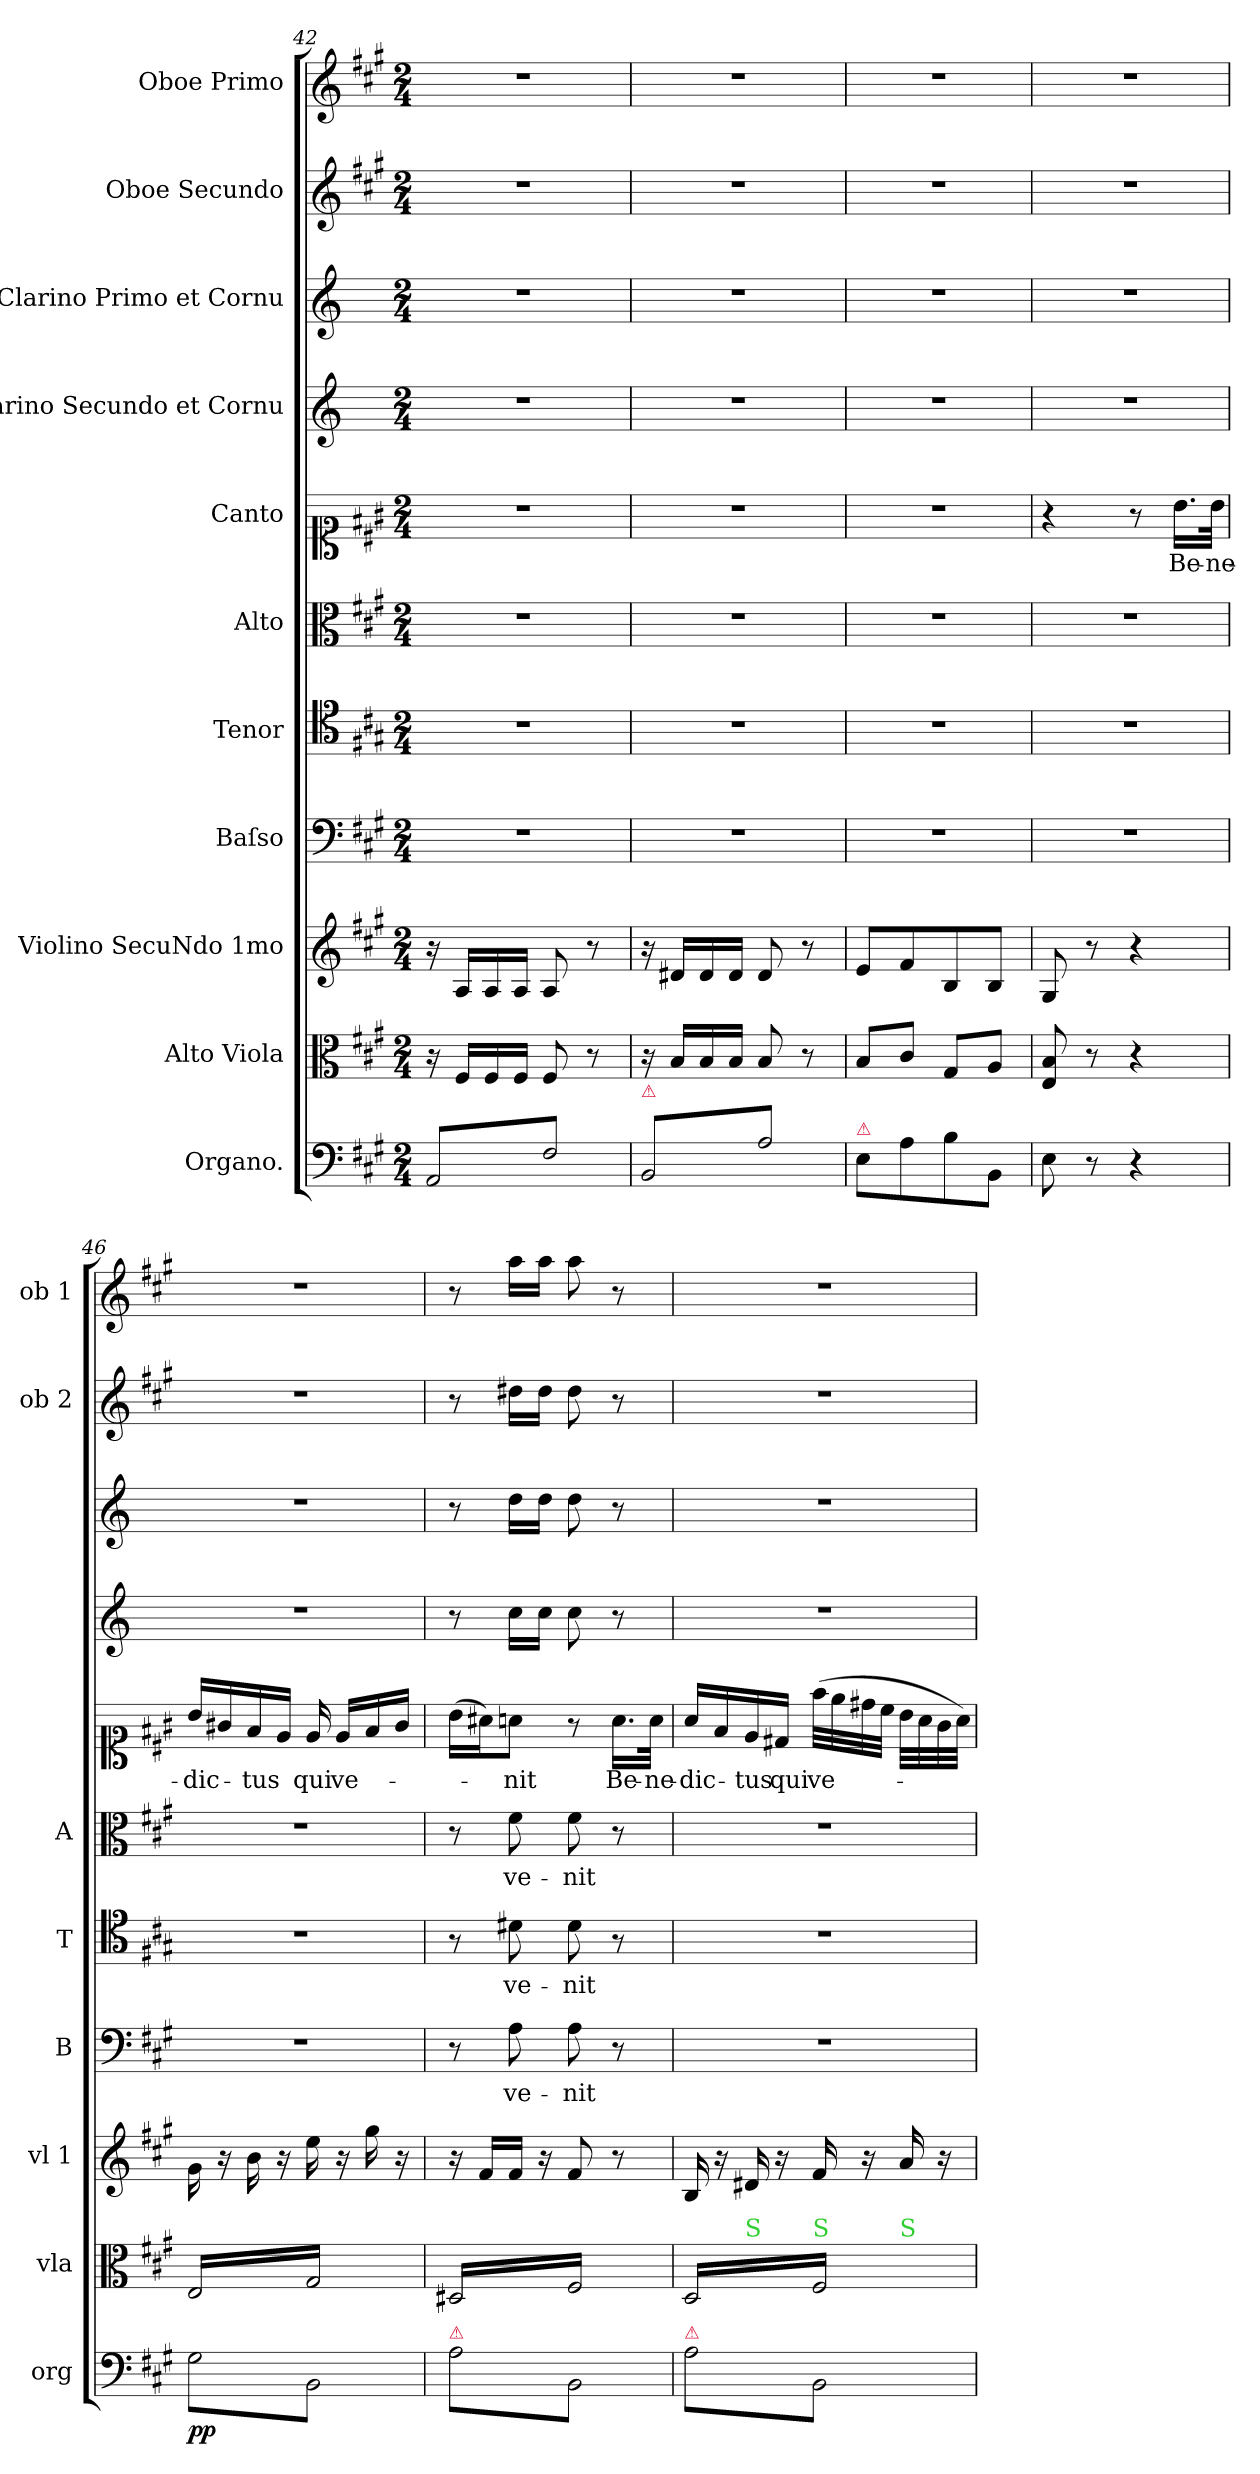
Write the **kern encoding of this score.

**kern	**dynam	**kern	**kern	**kern	**text	**kern	**text	**kern	**text	**kern	**text	**kern	**kern	**kern	**kern
*part11	*part11	*part10	*part9	*part8	*part8	*part7	*part7	*part6	*part6	*part5	*part5	*part4	*part3	*part2	*part1
*staff11	*staff11	*staff10	*staff9	*staff8	*staff8	*staff7	*staff7	*staff6	*staff6	*staff5	*staff5	*staff4	*staff3	*staff2	*staff1
*I"Organo.	*	*I"Alto Viola	*I"Violino SecuNdo 1mo	*I"Baſso	*	*I"Tenor	*	*I"Alto	*	*I"Canto	*	*I"Clarino Secundo et Cornu	*I"Clarino Primo et Cornu	*I"Oboe Secundo	*I"Oboe Primo
*I'org	*	*I'vla	*I'vl 1	*I'B	*	*I'T	*	*I'A	*	*	*	*	*	*I'ob 2	*I'ob 1
*clefF4	*	*clefC3	*clefG2	*clefF4	*	*clefC4	*	*clefC3	*	*clefC1	*	*clefG2	*clefG2	*clefG2	*clefG2
*	*	*	*	*	*	*	*	*	*	*	*	*ITrd2c3	*ITrd2c3	*	*
*k[f#c#g#]	*	*k[f#c#g#]	*k[f#c#g#]	*k[f#c#g#]	*	*k[f#c#g#]	*	*k[f#c#g#]	*	*k[f#c#g#]	*	*k[f#c#g#]	*k[f#c#g#]	*k[f#c#g#]	*k[f#c#g#]
*A:	*	*A:	*A:	*A:	*	*A:	*	*A:	*	*A:	*	*A:	*A:	*A:	*A:
*M2/4	*	*M2/4	*M2/4	*M2/4	*	*M2/4	*	*M2/4	*	*M2/4	*	*M2/4	*M2/4	*M2/4	*M2/4
=42	=42	=42	=42	=42	=42	=42	=42	=42	=42	=42	=42	=42	=42	=42	=42
!LO:TX:a:color=crimson:t=⚠	!	!	!	!	!	!	!	!	!	!	!	!	!	!	!
*tremolo	*	*	*	*	*	*	*	*	*	*	*	*	*	*	*
8AA/L	.	16r	16r	2r	.	2r	.	2r	.	2r	.	2r	2r	2r	2r
.	.	16F#/LL	16A/LL	.	.	.	.	.	.	.	.	.	.	.	.
8F#/	.	16F#/	16A/	.	.	.	.	.	.	.	.	.	.	.	.
.	.	16F#/JJ	16A/JJ	.	.	.	.	.	.	.	.	.	.	.	.
8AA/	.	8F#/	8A/	.	.	.	.	.	.	.	.	.	.	.	.
8F#/J	.	8r	8r	.	.	.	.	.	.	.	.	.	.	.	.
=43	=43	=43	=43	=43	=43	=43	=43	=43	=43	=43	=43	=43	=43	=43	=43
!LO:TX:a:color=crimson:t=⚠	!	!	!	!	!	!	!	!	!	!	!	!	!	!	!
8BB/L	.	16r	16r	2r	.	2r	.	2r	.	2r	.	2r	2r	2r	2r
.	.	16B/LL	16d#X/LL	.	.	.	.	.	.	.	.	.	.	.	.
8A/	.	16B/	16d#/	.	.	.	.	.	.	.	.	.	.	.	.
.	.	16B/JJ	16d#/JJ	.	.	.	.	.	.	.	.	.	.	.	.
8BB/	.	8B/	8d#/	.	.	.	.	.	.	.	.	.	.	.	.
8A/J	.	8r	8r	.	.	.	.	.	.	.	.	.	.	.	.
*Xtremolo	*	*	*	*	*	*	*	*	*	*	*	*	*	*	*
=44	=44	=44	=44	=44	=44	=44	=44	=44	=44	=44	=44	=44	=44	=44	=44
!LO:TX:a:color=crimson:t=⚠	!	!	!	!	!	!	!	!	!	!	!	!	!	!	!
8E\L	.	8B/L	8e/L	2r	.	2r	.	2r	.	2r	.	2r	2r	2r	2r
8A\	.	8c#/J	8f#/	.	.	.	.	.	.	.	.	.	.	.	.
8B\	.	8G#/L	8B/	.	.	.	.	.	.	.	.	.	.	.	.
8BB/J	.	8A/J	8B/J	.	.	.	.	.	.	.	.	.	.	.	.
=45	=45	=45	=45	=45	=45	=45	=45	=45	=45	=45	=45	=45	=45	=45	=45
8E\	.	8E/ 8B/	8G#/	2r	.	2r	.	2r	.	4r	.	2r	2r	2r	2r
8r	.	8r	8r	.	.	.	.	.	.	.	.	.	.	.	.
4r	.	4r	4r	.	.	.	.	.	.	8r	.	.	.	.	.
.	.	.	.	.	.	.	.	.	.	16.b\LL	Be-	.	.	.	.
.	.	.	.	.	.	.	.	.	.	32b\JJk	-ne-	.	.	.	.
=46	=46	=46	=46	=46	=46	=46	=46	=46	=46	=46	=46	=46	=46	=46	=46
!LO:TX:a:color=crimson:t=⚠	!	!	!	!	!	!	!	!	!	!	!	!	!	!	!
!	!LO:DY:b	!	!	!	!	!	!	!	!	!	!	!	!	!	!
*tremolo	*	*	*	*	*	*	*	*	*	*	*	*	*	*	*
*	*	*tremolo	*	*	*	*	*	*	*	*	*	*	*	*	*
8G#\L	pp.	16E/LL	16g#\	2r	.	2r	.	2r	.	16b/LL	-dic-	2r	2r	2r	2r
.	.	16G#/	16r	.	.	.	.	.	.	16g#X/	.	.	.	.	.
8BB\	.	16E/	16b\	.	.	.	.	.	.	16f#/	-tus	.	.	.	.
.	.	16G#/	16r	.	.	.	.	.	.	16e/JJ	.	.	.	.	.
8G#\	.	16E/	16ee\	.	.	.	.	.	.	16e/	qui	.	.	.	.
.	.	16G#/	16r	.	.	.	.	.	.	16e/LL	ve-	.	.	.	.
8BB\J	.	16E/	16gg#\	.	.	.	.	.	.	16f#/	.	.	.	.	.
.	.	16G#/JJ	16r	.	.	.	.	.	.	16g#/JJ	.	.	.	.	.
=47	=47	=47	=47	=47	=47	=47	=47	=47	=47	=47	=47	=47	=47	=47	=47
!LO:TX:a:color=crimson:t=⚠	!	!	!	!	!	!	!	!	!	!	!	!	!	!	!
8A\L	.	16D#X/LL	16r	8r	.	8r	.	8r	.	(16b\LL	.	8r	8r	8r	8r
.	.	16F#/	16f#/LL	.	.	.	.	.	.	16a#X\J)	.	.	.	.	.
8BB\	.	16D#X/	16f#/JJ	8A\	ve-	8d#X\	ve-	8f#\	ve-	8an\J	-nit	16a\LL	16b\LL	16dd#X\LL	16aa\LL
.	.	16F#/	16r	.	.	.	.	.	.	.	.	16a\JJ	16b\JJ	16dd#\JJ	16aa\JJ
8A\	.	16D#X/	8f#/	8A\	-nit	8d#\	-nit	8f#\	-nit	8r	.	8a\	8b\	8dd#\	8aa\
.	.	16F#/	.	.	.	.	.	.	.	.	.	.	.	.	.
!	!	!	!	!	!	!	!	!	!	!	!LO:LY:i	!	!	!	!
8BB\J	.	16D#X/	8r	8r	.	8r	.	8r	.	16.a\LL	Be-	8r	8r	8r	8r
.	.	16F#/JJ	.	.	.	.	.	.	.	.	.	.	.	.	.
!	!	!	!	!	!	!	!	!	!	!	!LO:LY:i	!	!	!	!
.	.	.	.	.	.	.	.	.	.	32a\JJk	-ne-	.	.	.	.
=48	=48	=48	=48	=48	=48	=48	=48	=48	=48	=48	=48	=48	=48	=48	=48
!	!	!LO:TX:a:color=limegreen:t=S	!	!	!	!	!	!	!	!	!	!	!	!	!
!LO:TX:a:color=crimson:t=⚠	!	!	!	!	!	!	!	!	!	!	!	!	!	!	!
!	!	!	!	!	!	!	!	!	!	!	!LO:LY:i	!	!	!	!
*	*	*^	*	*	*	*	*	*	*	*	*	*	*	*	*
*	*	*	*^	*	*	*	*	*	*	*	*	*	*	*	*	*
8A\L	.	16D/LL	8ryy	4.ryy	16B/	2r	.	2r	.	2r	.	16a/LL	-dic-	2r	2r	2r	2r
.	.	16F#/	.	.	16r	.	.	.	.	.	.	16f#/	.	.	.	.	.
!	!	!	!LO:TX:a:color=limegreen:t=S	!	!	!	!	!	!	!	!	!	!	!	!	!	!
!	!	!	!	!	!	!	!	!	!	!	!	!	!LO:LY:i	!	!	!	!
8BB\	.	16D/	4.ryy	.	16d#X/	.	.	.	.	.	.	16e/	tus	.	.	.	.
!	!	!	!	!	!	!	!	!	!	!	!	!	!LO:LY:i	!	!	!	!
.	.	16F#/	.	.	16r	.	.	.	.	.	.	16d#X/JJ	qui	.	.	.	.
!	!	!LO:TX:a:color=limegreen:t=S	!	!	!	!	!	!	!	!	!	!	!	!	!	!	!
!	!	!	!	!	!	!	!	!	!	!	!	!	!LO:LY:i	!	!	!	!
8A\	.	16D/	.	.	16f#/	.	.	.	.	.	.	(32ff#\LLL	ve-	.	.	.	.
.	.	.	.	.	.	.	.	.	.	.	.	32ee\	.	.	.	.	.
.	.	16F#/	.	.	16r	.	.	.	.	.	.	32dd#X\	.	.	.	.	.
.	.	.	.	.	.	.	.	.	.	.	.	32cc#\JJJ	.	.	.	.	.
!	!	!	!	!LO:TX:a:color=limegreen:t=S	!	!	!	!	!	!	!	!	!	!	!	!	!
8BB\J	.	16D/	.	8ryy	16a/	.	.	.	.	.	.	32b\LLL	.	.	.	.	.
*Xtremolo	*	*	*	*	*	*	*	*	*	*	*	*	*	*	*	*	*
.	.	.	.	.	.	.	.	.	.	.	.	32a\	.	.	.	.	.
.	.	16F#/JJ	.	.	16r	.	.	.	.	.	.	32g#\	.	.	.	.	.
*	*	*Xtremolo	*	*	*	*	*	*	*	*	*	*	*	*	*	*	*
.	.	.	.	.	.	.	.	.	.	.	.	32a\JJJ)	.	.	.	.	.
.	.	.	.	.	.	.	.	.	.	.	.	.	.	.	.	.	.
.	.	.	.	.	.	.	.	.	.	.	.	.	.	.	.	.	.
.	.	.	.	.	.	.	.	.	.	.	.	.	.	.	.	.	.
.	.	.	.	.	.	.	.	.	.	.	.	.	.	.	.	.	.
*	*	*v	*v	*v	*	*	*	*	*	*	*	*	*	*	*	*	*
=	=	=	=	=	=	=	=	=	=	=	=	=	=	=	=
*-	*-	*-	*-	*-	*-	*-	*-	*-	*-	*-	*-	*-	*-	*-	*-
